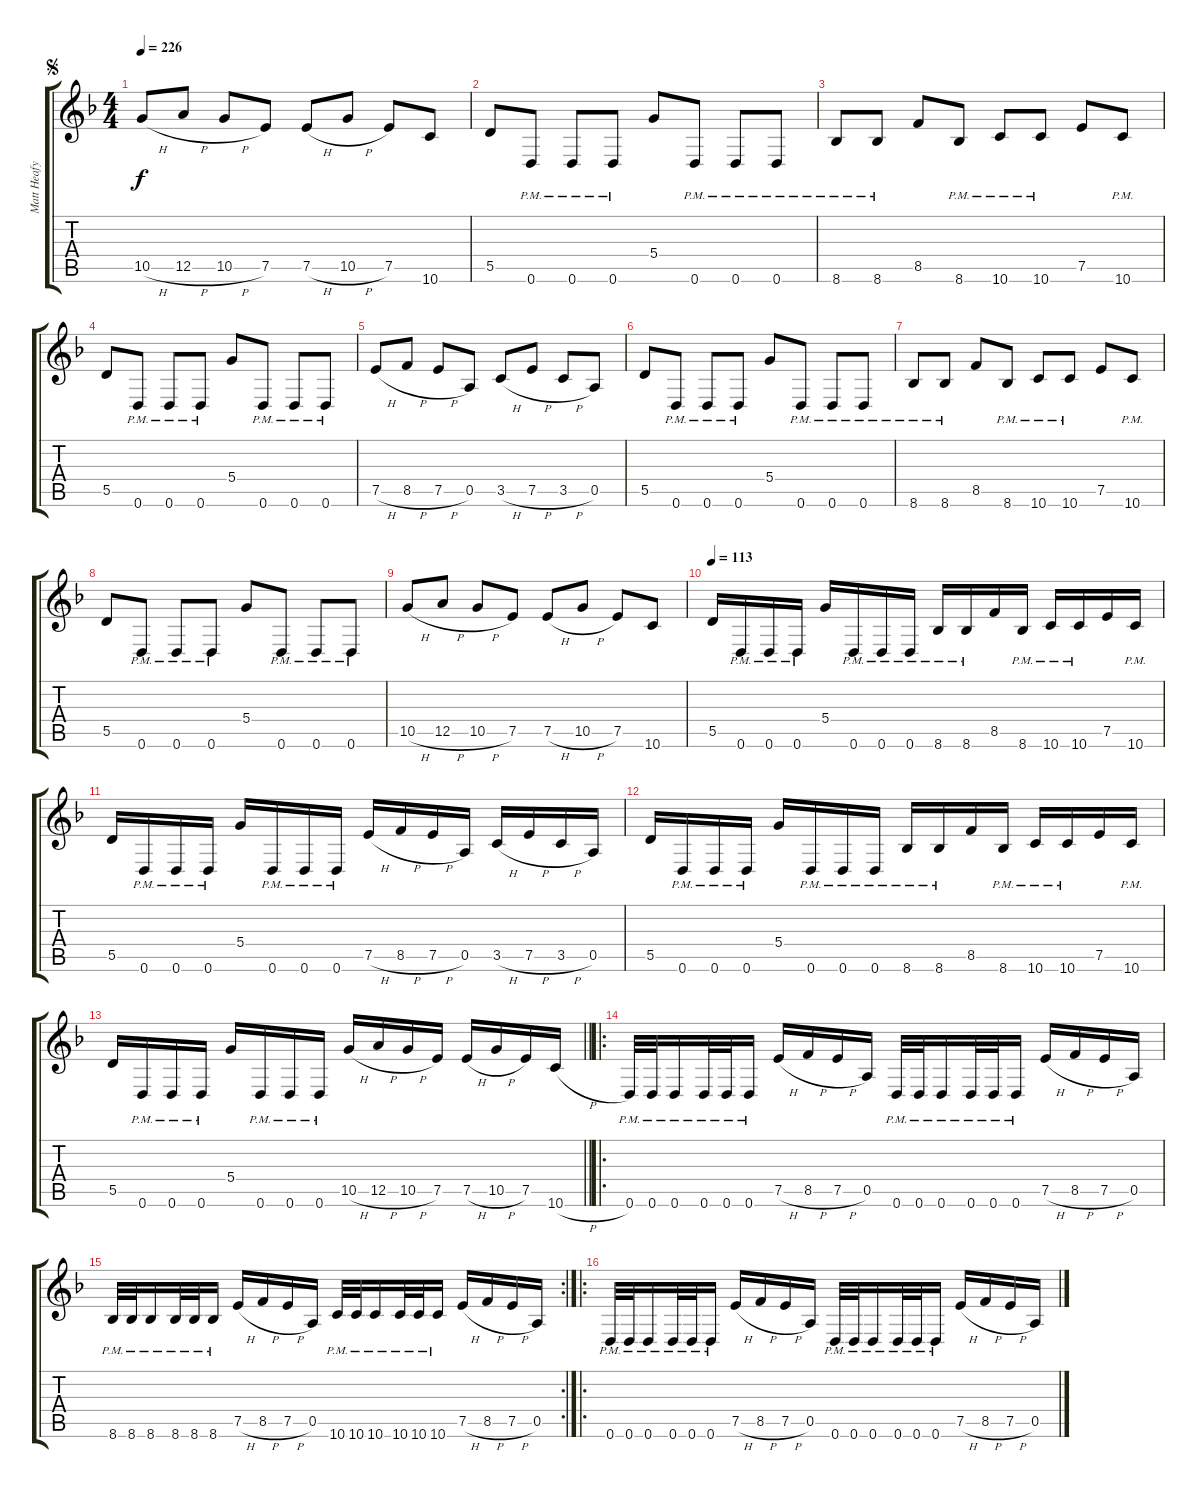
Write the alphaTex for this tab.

\track ("Matt Heafy" "Matt Heafy") {instrument distortionguitar}
\staff {score tabs}
\tuning (E4 B3 G3 D3 A2 D2) {hide}
\ts (4 4)
\jump segno
\tempo 226
\clef g2
\ks f
10.5{h}.8{dy f instrument distortionguitar} 12.5{h}.8 10.5{h}.8 7.5.8 7.5{h}.8 10.5{h}.8 7.5.8 10.6.8 |
5.5.8 0.6{pm}.8 0.6{pm}.8 0.6{pm}.8 5.4.8 0.6{pm}.8 0.6{pm}.8 0.6{pm}.8 |
8.6{pm}.8 8.6{pm}.8 8.5.8 8.6{pm}.8 10.6{pm}.8 10.6{pm}.8 7.5.8 10.6{pm}.8 |
5.5.8 0.6{pm}.8 0.6{pm}.8 0.6{pm}.8 5.4.8 0.6{pm}.8 0.6{pm}.8 0.6{pm}.8 |
7.5{h}.8 8.5{h}.8 7.5{h}.8 0.5.8 3.5{h}.8 7.5{h}.8 3.5{h}.8 0.5.8 |
5.5.8 0.6{pm}.8 0.6{pm}.8 0.6{pm}.8 5.4.8 0.6{pm}.8 0.6{pm}.8 0.6{pm}.8 |
8.6{pm}.8 8.6{pm}.8 8.5.8 8.6{pm}.8 10.6{pm}.8 10.6{pm}.8 7.5.8 10.6{pm}.8 |
5.5.8 0.6{pm}.8 0.6{pm}.8 0.6{pm}.8 5.4.8 0.6{pm}.8 0.6{pm}.8 0.6{pm}.8 |
10.5{h}.8 12.5{h}.8 10.5{h}.8 7.5.8 7.5{h}.8 10.5{h}.8 7.5.8 10.6.8 |
\tempo 113
5.5.16 0.6{pm}.16 0.6{pm}.16 0.6{pm}.16 5.4.16 0.6{pm}.16 0.6{pm}.16 0.6{pm}.16 8.6{pm}.16 8.6{pm}.16 8.5.16 8.6{pm}.16 10.6{pm}.16 10.6{pm}.16 7.5.16 10.6{pm}.16 |
5.5.16 0.6{pm}.16 0.6{pm}.16 0.6{pm}.16 5.4.16 0.6{pm}.16 0.6{pm}.16 0.6{pm}.16 7.5{h}.16 8.5{h}.16 7.5{h}.16 0.5.16 3.5{h}.16 7.5{h}.16 3.5{h}.16 0.5.16 |
5.5.16 0.6{pm}.16 0.6{pm}.16 0.6{pm}.16 5.4.16 0.6{pm}.16 0.6{pm}.16 0.6{pm}.16 8.6{pm}.16 8.6{pm}.16 8.5.16 8.6{pm}.16 10.6{pm}.16 10.6{pm}.16 7.5.16 10.6{pm}.16 |
\barLineRight lightlight
5.5.16 0.6{pm}.16 0.6{pm}.16 0.6{pm}.16 5.4.16 0.6{pm}.16 0.6{pm}.16 0.6{pm}.16 10.5{h}.16 12.5{h}.16 10.5{h}.16 7.5.16 7.5{h}.16 10.5{h}.16 7.5.16 10.6{h}.16 |
\ro
0.6{pm}.32 0.6{pm}.32 0.6{pm}.16 0.6{pm}.32 0.6{pm}.32 0.6{pm}.16 7.5{h}.16 8.5{h}.16 7.5{h}.16 0.5.16 0.6{pm}.32 0.6{pm}.32 0.6{pm}.16 0.6{pm}.32 0.6{pm}.32 0.6{pm}.16 7.5{h}.16 8.5{h}.16 7.5{h}.16 0.5.16 |
\rc 2
8.6{pm}.32 8.6{pm}.32 8.6{pm}.16 8.6{pm}.32 8.6{pm}.32 8.6{pm}.16 7.5{h}.16 8.5{h}.16 7.5{h}.16 0.5.16 10.6{pm}.32 10.6{pm}.32 10.6{pm}.16 10.6{pm}.32 10.6{pm}.32 10.6{pm}.16 7.5{h}.16 8.5{h}.16 7.5{h}.16 0.5.16 |
\ro
0.6{pm}.32 0.6{pm}.32 0.6{pm}.16 0.6{pm}.32 0.6{pm}.32 0.6{pm}.16 7.5{h}.16 8.5{h}.16 7.5{h}.16 0.5.16 0.6{pm}.32 0.6{pm}.32 0.6{pm}.16 0.6{pm}.32 0.6{pm}.32 0.6{pm}.16 7.5{h}.16 8.5{h}.16 7.5{h}.16 0.5.16
